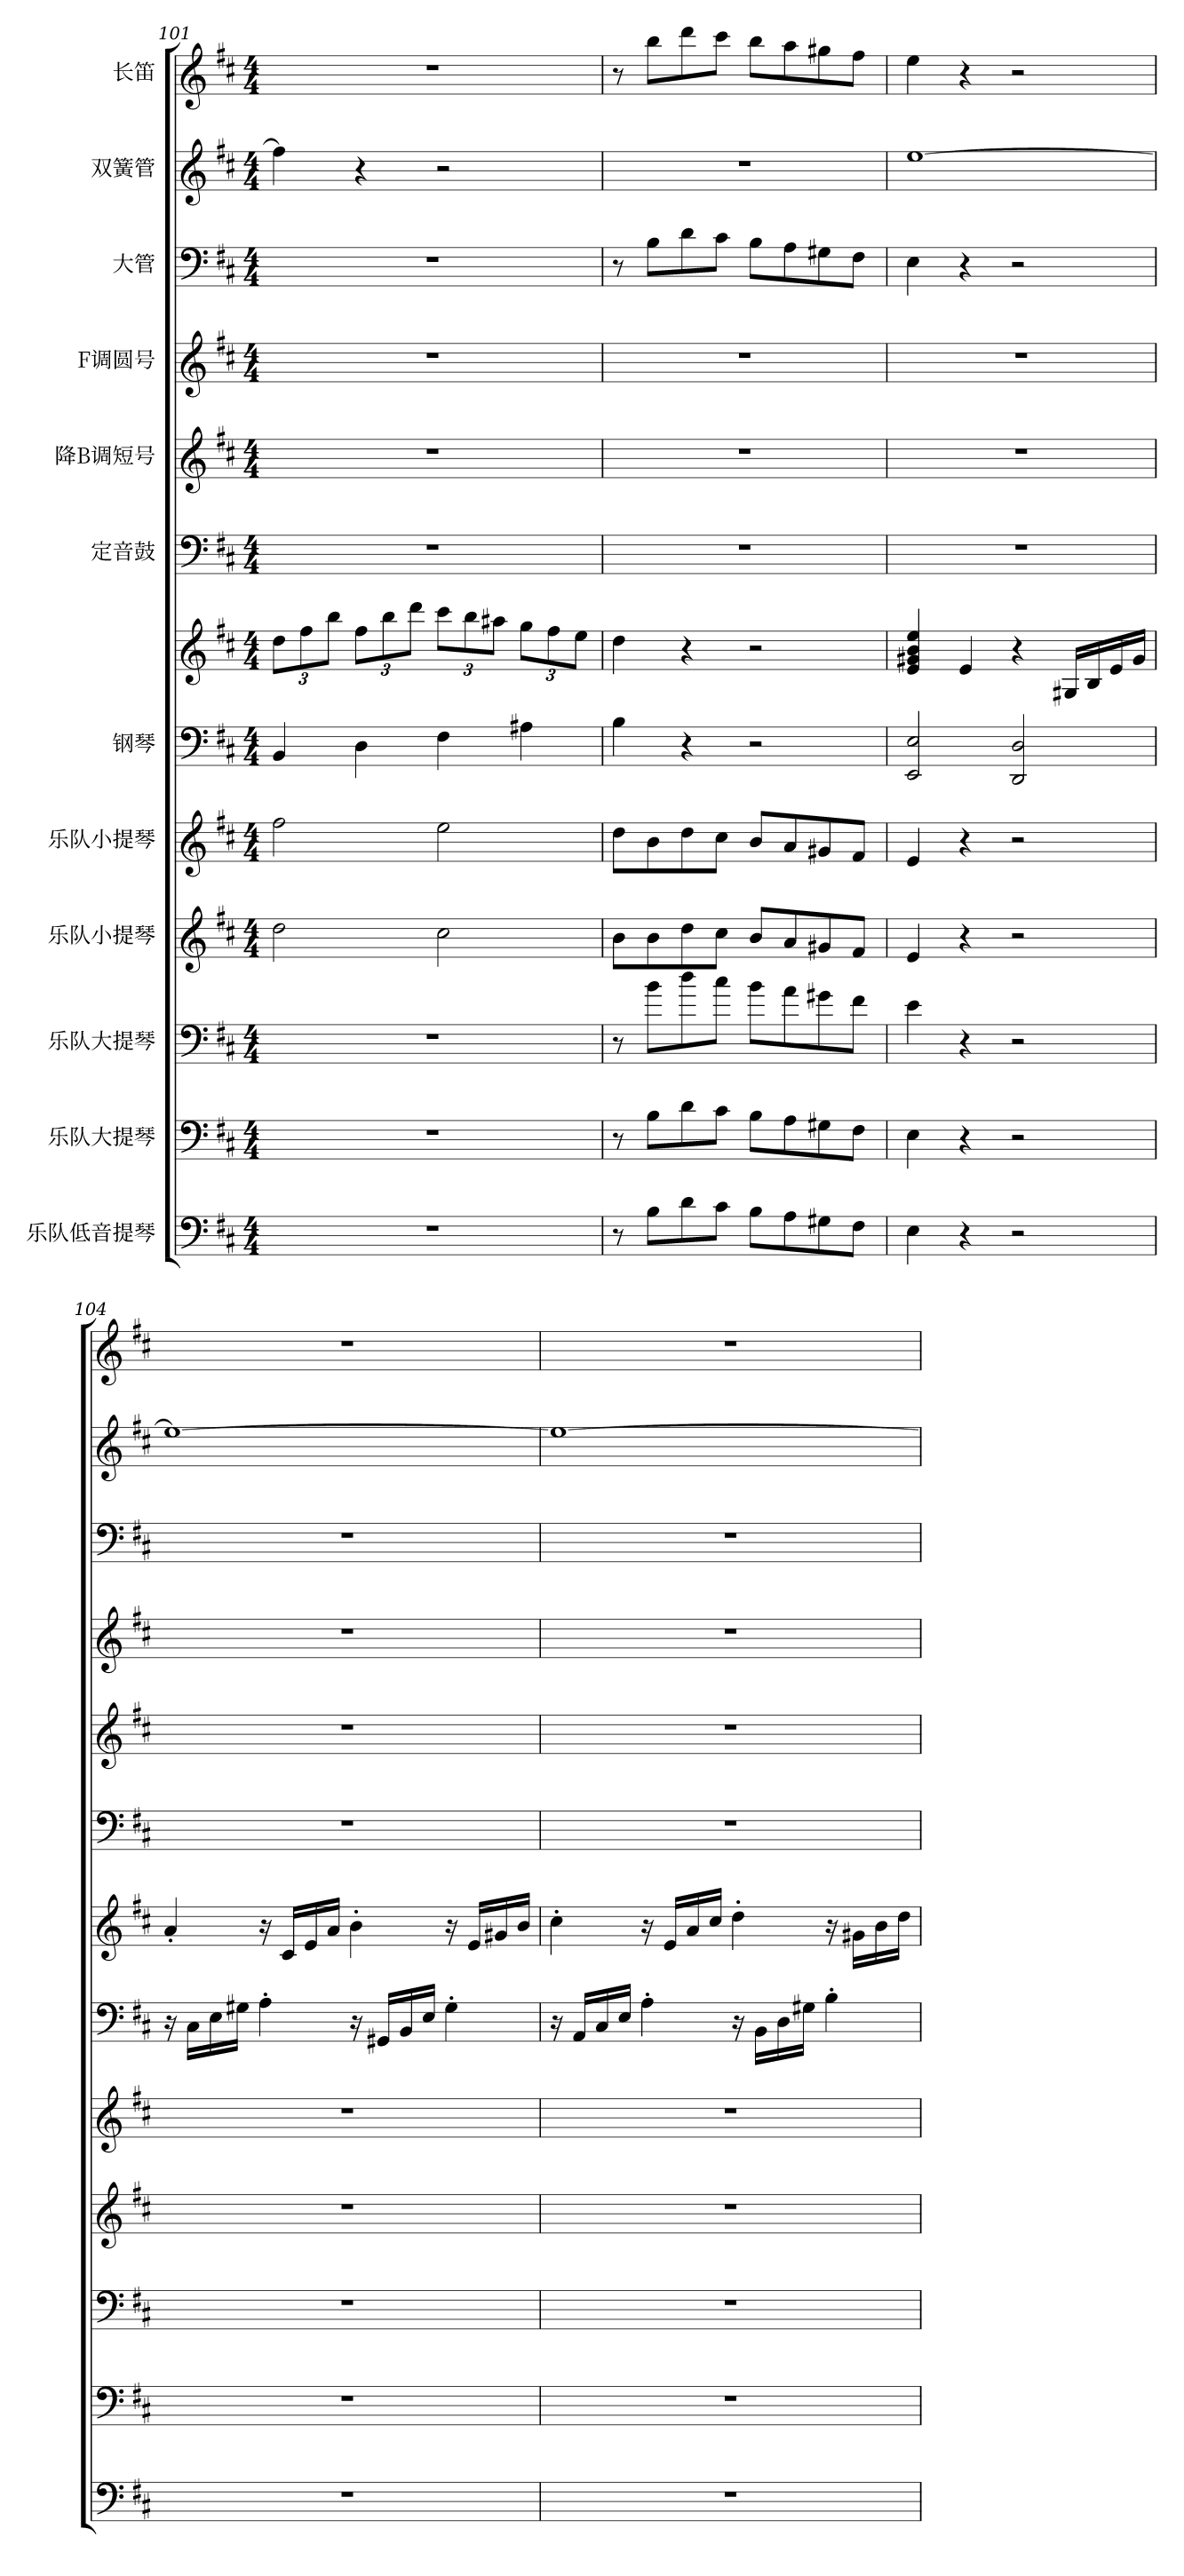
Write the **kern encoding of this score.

**kern	**kern	**kern	**kern	**kern	**kern	**kern	**kern	**kern	**kern	**kern	**kern	**kern
*part12	*part11	*part10	*part9	*part8	*part7	*part7	*part6	*part5	*part4	*part3	*part2	*part1
*staff13	*staff12	*staff11	*staff10	*staff9	*staff8	*staff7	*staff6	*staff5	*staff4	*staff3	*staff2	*staff1
*I"乐队低音提琴	*I"乐队大提琴	*I"乐队大提琴	*I"乐队小提琴	*I"乐队小提琴	*I"钢琴	*	*I"定音鼓	*I"降B调短号	*I"F调圆号	*I"大管	*I"双簧管	*I"长笛
*clefF4	*clefF4	*clefF4	*clefG2	*clefG2	*clefF4	*clefG2	*clefF4	*clefG2	*clefG2	*clefF4	*clefG2	*clefG2
*ITrd7c12	*	*	*	*	*	*	*	*ITrd1c2	*ITrd4c7	*	*	*
*k[f#c#]	*k[f#c#]	*k[f#c#]	*k[f#c#]	*k[f#c#]	*k[f#c#]	*k[f#c#]	*k[f#c#]	*k[]	*k[f#]	*k[f#c#]	*k[f#c#]	*k[f#c#]
*M4/4	*M4/4	*M4/4	*M4/4	*M4/4	*M4/4	*M4/4	*M4/4	*M4/4	*M4/4	*M4/4	*M4/4	*M4/4
*	*	*	*	*	*	*Xbrackettup	*	*	*	*	*	*
=101	=101	=101	=101	=101	=101	=101	=101	=101	=101	=101	=101	=101
1r	1r	1r	2dd\	2ff#\	4BB/	12dd\L	1r	1r	1r	1r	4ff#\]	1r
.	.	.	.	.	.	12ff#\	.	.	.	.	.	.
.	.	.	.	.	.	12bb\J	.	.	.	.	.	.
.	.	.	.	.	4D\	12ff#\L	.	.	.	.	4r	.
.	.	.	.	.	.	12bb\	.	.	.	.	.	.
.	.	.	.	.	.	12ddd\J	.	.	.	.	.	.
.	.	.	2cc#\	2ee\	4F#\	12ccc#\L	.	.	.	.	2r	.
.	.	.	.	.	.	12bb\	.	.	.	.	.	.
.	.	.	.	.	.	12aa#X\J	.	.	.	.	.	.
.	.	.	.	.	4A#X\	12gg\L	.	.	.	.	.	.
.	.	.	.	.	.	12ff#\	.	.	.	.	.	.
.	.	.	.	.	.	12ee\J	.	.	.	.	.	.
!!LO:PB:g=z
=102	=102	=102	=102	=102	=102	=102	=102	=102	=102	=102	=102	=102
8r	8r	8r	8b\L	8dd\L	4B\	4dd\	1r	1r	1r	8r	1r	8r
8BB\L	8B\L	8b\L	8b\	8b\	.	.	.	.	.	8B\L	.	8bb\L
8D\	8d\	8dd\	8dd\	8dd\	4r	4r	.	.	.	8d\	.	8ddd\
8C#\J	8c#\J	8cc#\J	8cc#\J	8cc#\J	.	.	.	.	.	8c#\J	.	8ccc#\J
8BB\L	8B\L	8b\L	8b/L	8b/L	2r	2r	.	.	.	8B\L	.	8bb\L
8AA\	8A\	8a\	8a/	8a/	.	.	.	.	.	8A\	.	8aa\
8GG#X\	8G#X\	8g#X\	8g#X/	8g#X/	.	.	.	.	.	8G#X\	.	8gg#X\
8FF#\J	8F#\J	8f#\J	8f#/J	8f#/J	.	.	.	.	.	8F#\J	.	8ff#\J
=103	=103	=103	=103	=103	=103	=103	=103	=103	=103	=103	=103	=103
4EE\	4E\	4e\	4e/	4e/	2EE/ 2E/	4e/ 4g#X/ 4b/ 4ee/	1r	1r	1r	4E\	[1ee	4ee\
4r	4r	4r	4r	4r	.	4e/	.	.	.	4r	.	4r
2r	2r	2r	2r	2r	2DD/ 2D/	4r	.	.	.	2r	.	2r
.	.	.	.	.	.	16G#X/LL	.	.	.	.	.	.
.	.	.	.	.	.	16B/	.	.	.	.	.	.
.	.	.	.	.	.	16e/	.	.	.	.	.	.
.	.	.	.	.	.	16g#/JJ	.	.	.	.	.	.
=104	=104	=104	=104	=104	=104	=104	=104	=104	=104	=104	=104	=104
1r	1r	1r	1r	1r	16r	4a'/	1r	1r	1r	1r	1ee_	1r
.	.	.	.	.	16C#\LL	.	.	.	.	.	.	.
.	.	.	.	.	16E\	.	.	.	.	.	.	.
.	.	.	.	.	16G#X\JJ	.	.	.	.	.	.	.
.	.	.	.	.	4A'\	16r	.	.	.	.	.	.
.	.	.	.	.	.	16c#/LL	.	.	.	.	.	.
.	.	.	.	.	.	16e/	.	.	.	.	.	.
.	.	.	.	.	.	16a/JJ	.	.	.	.	.	.
.	.	.	.	.	16r	4b'\	.	.	.	.	.	.
.	.	.	.	.	16GG#X/LL	.	.	.	.	.	.	.
.	.	.	.	.	16BB/	.	.	.	.	.	.	.
.	.	.	.	.	16E/JJ	.	.	.	.	.	.	.
.	.	.	.	.	4G#'\	16r	.	.	.	.	.	.
.	.	.	.	.	.	16e/LL	.	.	.	.	.	.
.	.	.	.	.	.	16g#X/	.	.	.	.	.	.
.	.	.	.	.	.	16b/JJ	.	.	.	.	.	.
!!LO:PB:g=z
=105	=105	=105	=105	=105	=105	=105	=105	=105	=105	=105	=105	=105
1r	1r	1r	1r	1r	16r	4cc#'\	1r	1r	1r	1r	1ee_	1r
.	.	.	.	.	16AA/LL	.	.	.	.	.	.	.
.	.	.	.	.	16C#/	.	.	.	.	.	.	.
.	.	.	.	.	16E/JJ	.	.	.	.	.	.	.
.	.	.	.	.	4A'\	16r	.	.	.	.	.	.
.	.	.	.	.	.	16e/LL	.	.	.	.	.	.
.	.	.	.	.	.	16a/	.	.	.	.	.	.
.	.	.	.	.	.	16cc#/JJ	.	.	.	.	.	.
.	.	.	.	.	16r	4dd'\	.	.	.	.	.	.
.	.	.	.	.	16BB\LL	.	.	.	.	.	.	.
.	.	.	.	.	16D\	.	.	.	.	.	.	.
.	.	.	.	.	16G#X\JJ	.	.	.	.	.	.	.
.	.	.	.	.	4B'\	16r	.	.	.	.	.	.
.	.	.	.	.	.	16g#X\LL	.	.	.	.	.	.
.	.	.	.	.	.	16b\	.	.	.	.	.	.
.	.	.	.	.	.	16dd\JJ	.	.	.	.	.	.
=	=	=	=	=	=	=	=	=	=	=	=	=
*-	*-	*-	*-	*-	*-	*-	*-	*-	*-	*-	*-	*-
